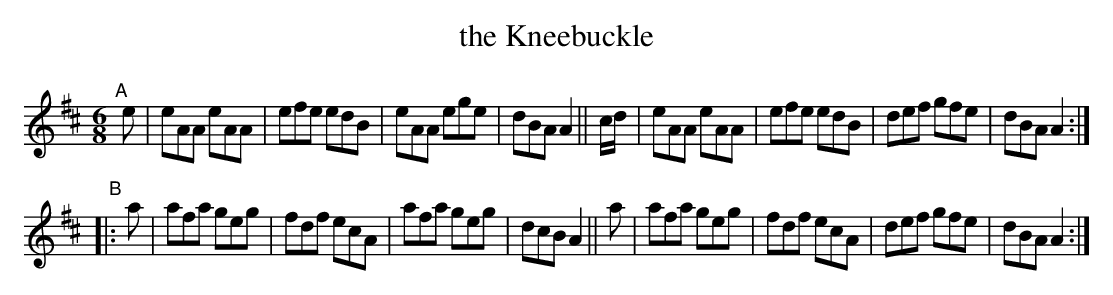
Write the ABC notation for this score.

X:1
T: the Kneebuckle
M: 6/8
L: 1/8
K: Amix
"^A"\
[|]  e  | eAA eAA | efe edB | eAA ege | dBA A2 \
|| c/d/ | eAA eAA | efe edB | def gfe | dBA A2 :|
"^B"\
|: a | afa geg | fdf ecA | afa geg | dcB A2 \
|| a | afa geg | fdf ecA | def gfe | dBA A2 :|
